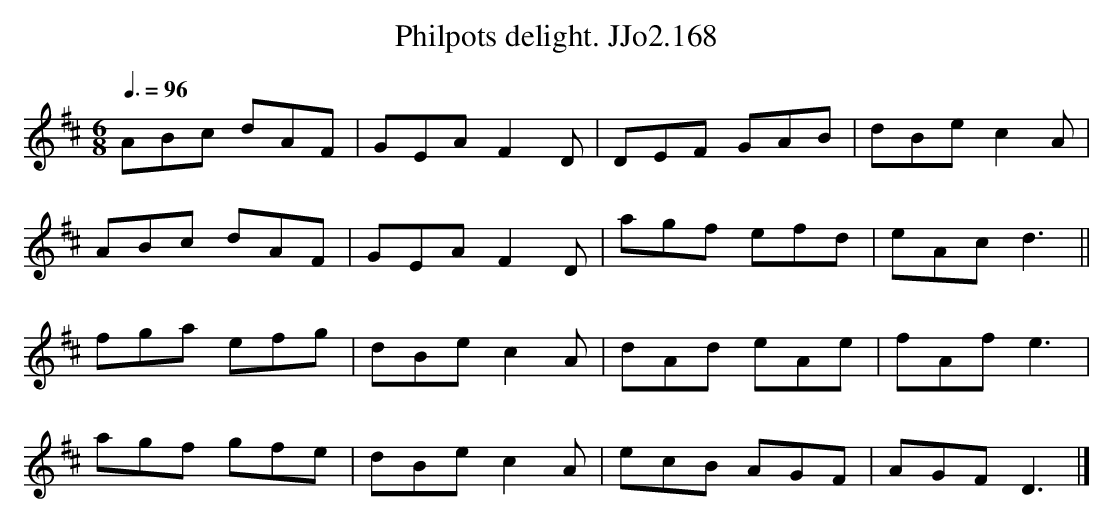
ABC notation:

X:1
T:Philpots delight. JJo2.168
M:6/8
L:1/8
Q:3/8=96
K:D
ABc dAF|GEAF2D|DEF GAB|dBec2A|
ABc dAF|GEAF2D|agf efd|eAcd3||
fga efg|dBec2A|dAd eAe|fAfe3|
agf gfe|dBec2A|ecB AGF|AGFD3|]
